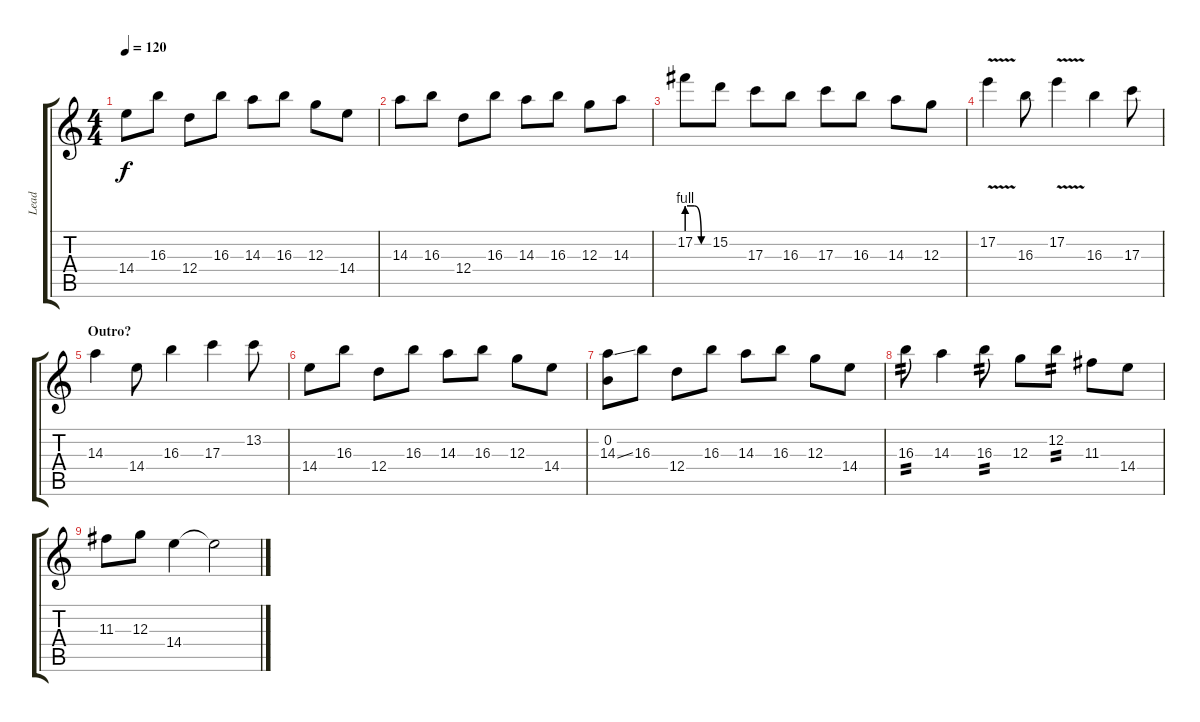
\track ("Lead" "Lead") {instrument overdrivenguitar}
\staff {score tabs}
\tuning (E4 B3 G3 D3 A2 E2) {hide}
\ts (4 4)
\tempo 120
\clef g2
\ks c
14.4.8{dy f} 16.3.8 12.4.8 16.3.8 14.3.8 16.3.8 12.3.8 14.4.8 |
14.3.8 16.3.8 12.4.8 16.3.8 14.3.8 16.3.8 12.3.8 14.3.8 |
17.2{be (custom 0 4 20 4 40 0 60 0)}.8 15.2.8 17.3.8 16.3.8 17.3.8 16.3.8 14.3.8 12.3.8 |
17.2{v}.4 16.3.8 17.2{v}.4 16.3.4 17.3.8 |
\section ("" "Outro?")
14.3.4 14.4.8 16.3.4 17.3.4 13.2.8 |
14.4.8 16.3.8 12.4.8 16.3.8 14.3.8 16.3.8 12.3.8 14.4.8 |
(0.2 14.3{ss}).8 16.3.8 12.4.8 16.3.8 14.3.8 16.3.8 12.3.8 14.4.8 |
16.3.8{tp 2} 14.3.4 16.3.8{tp 2} 12.3.8 12.2.8{tp 2} 11.3.8 14.4.8 |
11.3.8 12.3.8 14.4.4 14.4{t}.2
